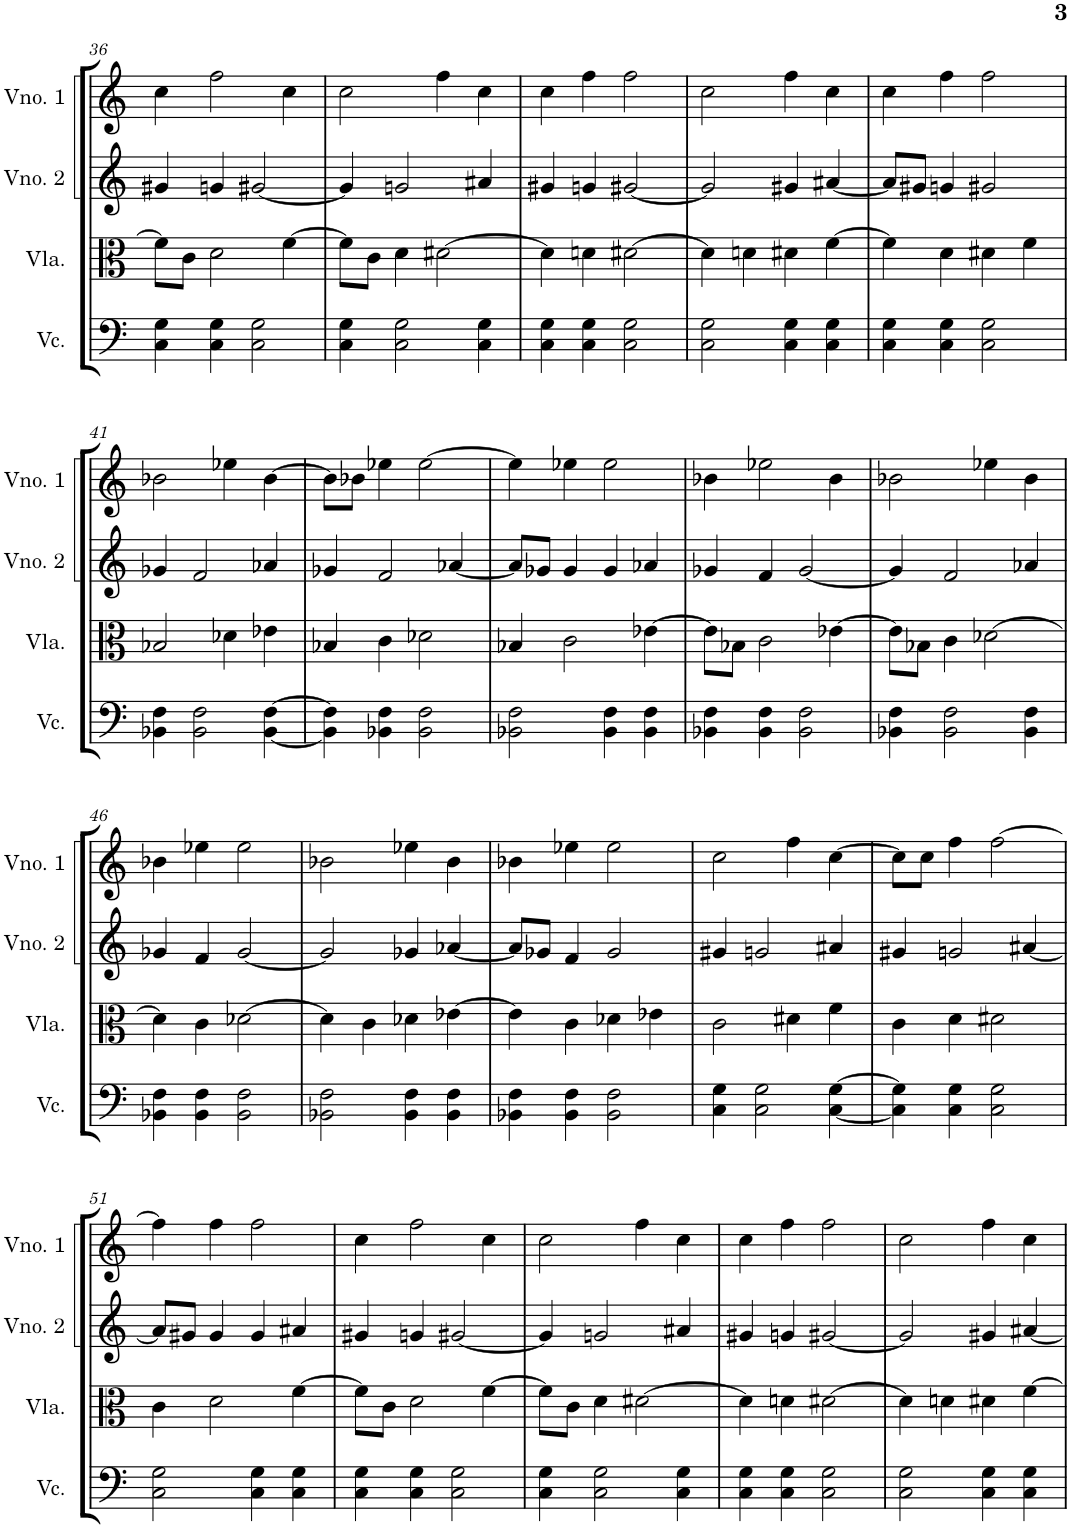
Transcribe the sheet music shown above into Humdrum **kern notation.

**kern	**kern	**kern	**kern
*part4	*part3	*part2	*part1
*staff4	*staff3	*staff2	*staff1
*I"Violoncelo	*I"Viola	*I"Violino 2	*I"Violino 1
*I'Vc.	*I'Vla.	*I'Vno. 2	*I'Vno. 1
!!LO:PB:g=z
*clefF4	*clefC3	*clefG2	*clefG2
*k[]	*k[]	*k[]	*k[]
*M4/4	*M4/4	*M4/4	*M4/4
=36	=36	=36	=36
4C\ 4G\	8f\L]	4g#X/	4cc\
.	8c\J	.	.
4C\ 4G\	2d\	4gn/	2ff\
2C\ 2G\	.	[2g#X/	.
.	[4f\	.	4cc\
=37	=37	=37	=37
4C\ 4G\	8f\L]	4g#/]	2cc\
.	8c\J	.	.
2C\ 2G\	4d\	2gn/	.
.	[2d#X\	.	4ff\
4C\ 4G\	.	4a#X/	4cc\
=38	=38	=38	=38
4C\ 4G\	4d#\]	4g#X/	4cc\
4C\ 4G\	4dn\	4gn/	4ff\
2C\ 2G\	[2d#X\	[2g#X/	2ff\
=39	=39	=39	=39
2C\ 2G\	4d#\]	2g#/]	2cc\
.	4dn\	.	.
4C\ 4G\	4d#X\	4g#X/	4ff\
4C\ 4G\	[4f\	[4a#X/	4cc\
=40	=40	=40	=40
4C\ 4G\	4f\]	8a#/L]	4cc\
.	.	8g#X/J	.
4C\ 4G\	4d\	4gn/	4ff\
2C\ 2G\	4d#X\	2g#X/	2ff\
.	4f\	.	.
!!LO:LB:g=z
=41	=41	=41	=41
4BB-X\ 4F\	2B-X/	4g-X/	2b-X\
2BB-\ 2F\	.	2f/	.
.	4d-X\	.	4ee-X\
[4BB-\ [4F\	4e-X\	4a-X/	[4b-\
=42	=42	=42	=42
4BB-\] 4F\]	4B-X/	4g-X/	8b-\L]
.	.	.	8b-X\J
4BB-X\ 4F\	4c\	2f/	4ee-X\
2BB-\ 2F\	2d-X\	.	[2ee-\
.	.	[4a-X/	.
=43	=43	=43	=43
2BB-X\ 2F\	4B-X/	8a-/L]	4ee-\]
.	.	8g-X/J	.
.	2c\	4g-/	4ee-X\
4BB-\ 4F\	.	4g-/	2ee-\
4BB-\ 4F\	[4e-X\	4a-X/	.
=44	=44	=44	=44
4BB-X\ 4F\	8e-\L]	4g-X/	4b-X\
.	8B-X\J	.	.
4BB-\ 4F\	2c\	4f/	2ee-X\
2BB-\ 2F\	.	[2g-/	.
.	[4e-X\	.	4b-\
=45	=45	=45	=45
4BB-X\ 4F\	8e-\L]	4g-/]	2b-X\
.	8B-X\J	.	.
2BB-\ 2F\	4c\	2f/	.
.	[2d-X\	.	4ee-X\
4BB-\ 4F\	.	4a-X/	4b-\
!!LO:LB:g=z
=46	=46	=46	=46
4BB-X\ 4F\	4d-\]	4g-X/	4b-X\
4BB-\ 4F\	4c\	4f/	4ee-X\
2BB-\ 2F\	[2d-X\	[2g-/	2ee-\
=47	=47	=47	=47
2BB-X\ 2F\	4d-\]	2g-/]	2b-X\
.	4c\	.	.
4BB-\ 4F\	4d-X\	4g-X/	4ee-X\
4BB-\ 4F\	[4e-X\	[4a-X/	4b-\
=48	=48	=48	=48
4BB-X\ 4F\	4e-\]	8a-/L]	4b-X\
.	.	8g-X/J	.
4BB-\ 4F\	4c\	4f/	4ee-X\
2BB-\ 2F\	4d-X\	2g-/	2ee-\
.	4e-X\	.	.
=49	=49	=49	=49
4C\ 4G\	2c\	4g#X/	2cc\
2C\ 2G\	.	2gn/	.
.	4d#X\	.	4ff\
[4C\ [4G\	4f\	4a#X/	[4cc\
=50	=50	=50	=50
4C\] 4G\]	4c\	4g#X/	8cc\L]
.	.	.	8cc\J
4C\ 4G\	4d\	2gn/	4ff\
2C\ 2G\	2d#X\	.	[2ff\
.	.	[4a#X/	.
!!LO:LB:g=z
=51	=51	=51	=51
2C\ 2G\	4c\	8a#/L]	4ff\]
.	.	8g#X/J	.
.	2d\	4g#/	4ff\
4C\ 4G\	.	4g#/	2ff\
4C\ 4G\	[4f\	4a#X/	.
=52	=52	=52	=52
4C\ 4G\	8f\L]	4g#X/	4cc\
.	8c\J	.	.
4C\ 4G\	2d\	4gn/	2ff\
2C\ 2G\	.	[2g#X/	.
.	[4f\	.	4cc\
=53	=53	=53	=53
4C\ 4G\	8f\L]	4g#/]	2cc\
.	8c\J	.	.
2C\ 2G\	4d\	2gn/	.
.	[2d#X\	.	4ff\
4C\ 4G\	.	4a#X/	4cc\
=54	=54	=54	=54
4C\ 4G\	4d#\]	4g#X/	4cc\
4C\ 4G\	4dn\	4gn/	4ff\
2C\ 2G\	[2d#X\	[2g#X/	2ff\
=55	=55	=55	=55
2C\ 2G\	4d#\]	2g#/]	2cc\
.	4dn\	.	.
4C\ 4G\	4d#X\	4g#X/	4ff\
4C\ 4G\	[4f\	[4a#X/	4cc\
=	=	=	=
*-	*-	*-	*-
